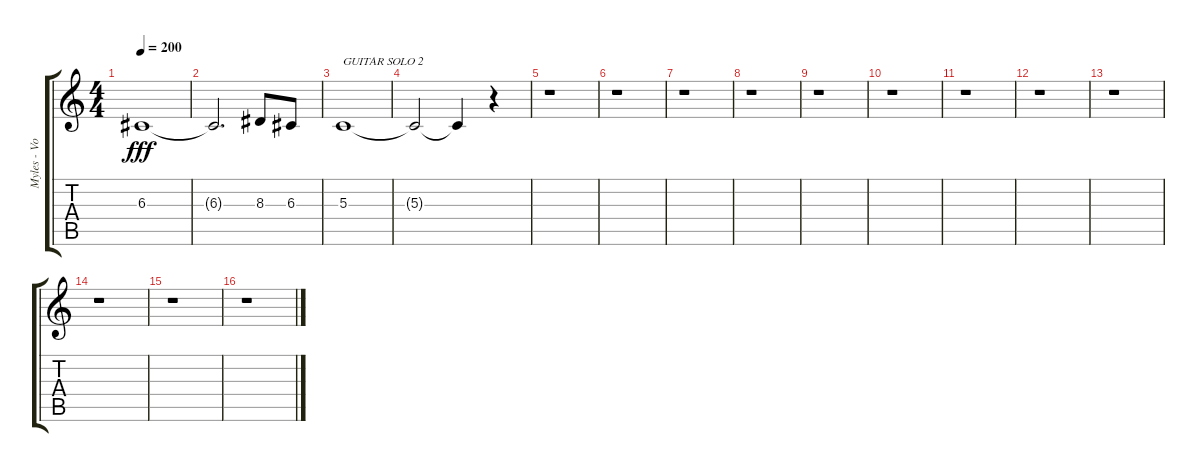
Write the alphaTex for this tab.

\track ("Myles - Voice" "Myles - Vo") {instrument synthbrass1}
\staff {score tabs}
\tuning (E4 B3 G3 D3 A2 E2) {hide}
\ts (4 4)
\tempo 200
\clef g2
\ks c
6.3{t}.1{dy fff} |
6.3{t}.2{d} 8.3.8 6.3.8 |
5.3.1{txt "GUITAR SOLO 2"} |
5.3{t}.2 5.3{t}.4 r.4 |
r.1 |
r.1 |
r.1 |
r.1 |
r.1 |
r.1 |
r.1 |
r.1 |
r.1 |
r.1 |
r.1 |
r.1
